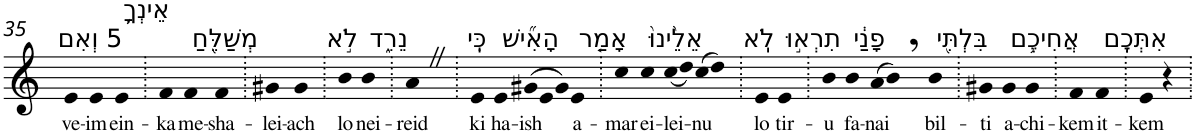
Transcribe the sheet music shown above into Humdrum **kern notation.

**kern	**text
*part1	*part1
*staff1	*staff1
*I"Piano	*
*I'Pno	*
!!LO:PB:g=z
*clefG2	*
*k[]	*
=35	=35
!LO:TX:a:t=5 וְאִם	!
!	!LO:LY:b
4e	ve-
!	!LO:LY:b
4e	-im
!LO:TX:a:t=אֵינְךָ֥	!
!	!LO:LY:b
4e	ein-
=36.	=36.
!	!LO:LY:b
4f	-ka
!LO:TX:a:t=מְשַׁלֵּ֖חַ	!
!	!LO:LY:b
4f	me-
!	!LO:LY:b
4f	-sha-
=37.	=37.
!	!LO:LY:b
4g#X	-lei-
!	!LO:LY:b
4g#	-ach
=38.	=38.
!LO:TX:a:t=לֹ֣א	!
!	!LO:LY:b
4b	lo
!LO:TX:a:t=נֵרֵ֑ד	!
!	!LO:LY:b
4b	nei-
=39.	=39.
!	!LO:LY:b
4aZ	-reid
=40.	=40.
!LO:TX:a:t=כִּֽי	!
!	!LO:LY:b
4e	ki
!LO:TX:a:t=הָאִ֞ישׁ	!
!	!LO:LY:b
4e	ha-
*Xtuplet	*
!	!LO:LY:b
(>12g#X	-ish
12e	.
12g#)	.
!LO:TX:a:t=אָמַ֤ר	!
!	!LO:LY:b
4e	a-
=41.	=41.
!	!LO:LY:b
4cc	-mar
!LO:TX:a:t=אֵלֵ֙ינוּ֙	!
!	!LO:LY:b
4cc	ei-
!	!LO:LY:b
(<8cc	-lei-
8dd)	.
!	!LO:LY:b
(>8cc	-nu
8dd)	.
=42.	=42.
!LO:TX:a:t=לֹֽא	!
!	!LO:LY:b
4e	lo
!LO:TX:a:t=תִרְא֣וּ	!
!	!LO:LY:b
4e	tir-
=43.	=43.
!	!LO:LY:b
4b	-u
!LO:TX:a:t=פָנַ֔י	!
!	!LO:LY:b
4b	fa-
!	!LO:LY:b
(>8a	-nai
8b,)	.
!LO:TX:a:t=בִּלְתִּ֖י	!
!	!LO:LY:b
4b	bil-
=44.	=44.
!	!LO:LY:b
4g#X	-ti
!LO:TX:a:t=אֲחִיכֶ֥ם	!
!	!LO:LY:b
4g#	a-
!	!LO:LY:b
4g#	-chi-
=45.	=45.
!	!LO:LY:b
4f	-kem
!LO:TX:a:t=אִתְּכֶֽם	!
!	!LO:LY:b
4f	it-
=46.	=46.
!	!LO:LY:b
4e	-kem
4r	.
=.	=.
*-	*-
